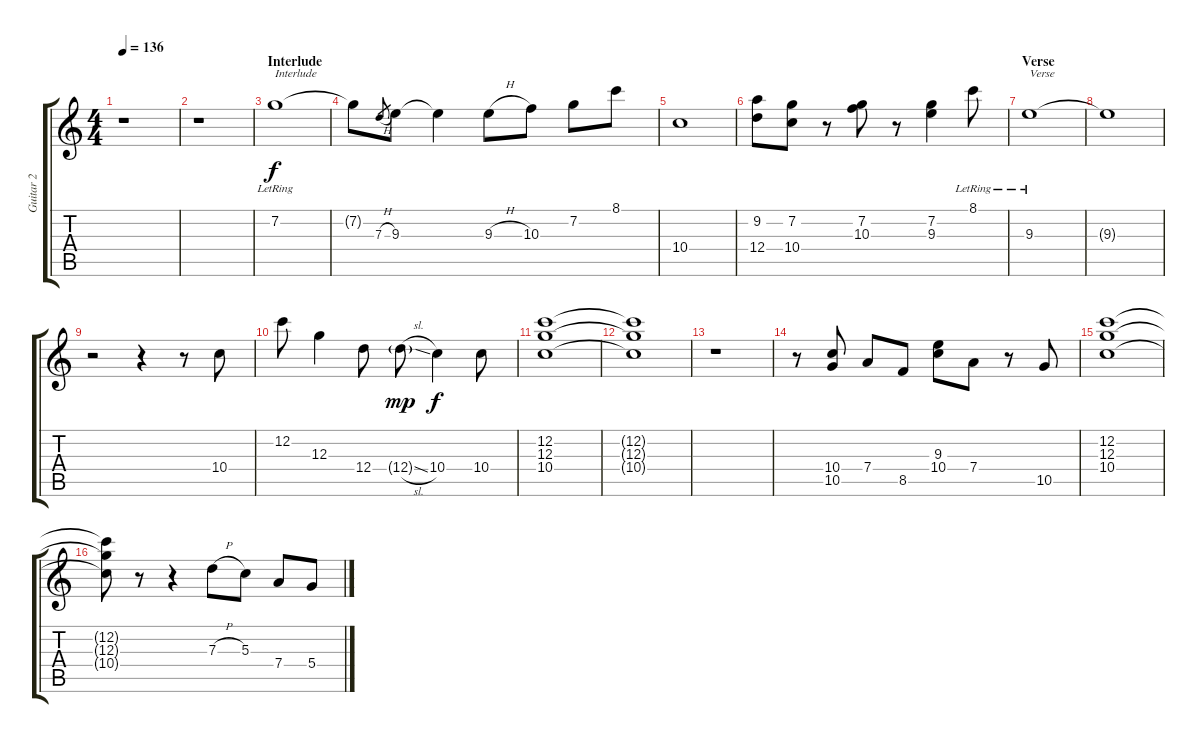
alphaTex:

\track ("Guitar 2" "Guitar 2") {instrument distortionguitar}
\staff {score tabs}
\tuning (E4 C4 G3 D3 A2 E2) {hide}
\ts (4 4)
\tempo 136
\clef g2
\ks c
r.1{dy f} |
r.1 |
\section ("" "Interlude")
7.2{lr}.1{txt "Interlude" volume 12} |
7.2{t}.8 7.3{h}.8{gr} 9.3.8 9.3{t}.4 9.3{h}.8 10.3.8 7.2.8 8.1.8 |
10.4.1 |
(9.2 12.4).8 (7.2 10.4).8 r.8 (7.2 10.3).8 r.8 (7.2 9.3).4 8.1{lr}.8 |
\section ("" "Verse")
9.3{lr}.1{txt "Verse"} |
9.3{t}.1 |
r.2 r.4 r.8 10.4.8 |
12.2.8 12.3.4 12.4.8 12.4{sl g}.8{dy mp} 10.4.4{dy f} 10.4.8 |
(12.2 12.3 10.4).1 |
(12.2{t} 12.3{t} 10.4{t}).1 |
r.1 |
r.8 (10.4 10.5).8 7.4.8 8.5.8 (9.3 10.4).8 7.4.8 r.8 10.5.8 |
(12.2 12.3 10.4).1 |
(12.2{t} 12.3{t} 10.4{t}).8 r.8 r.4 7.3{h}.8 5.3.8 7.4.8 5.4.8
